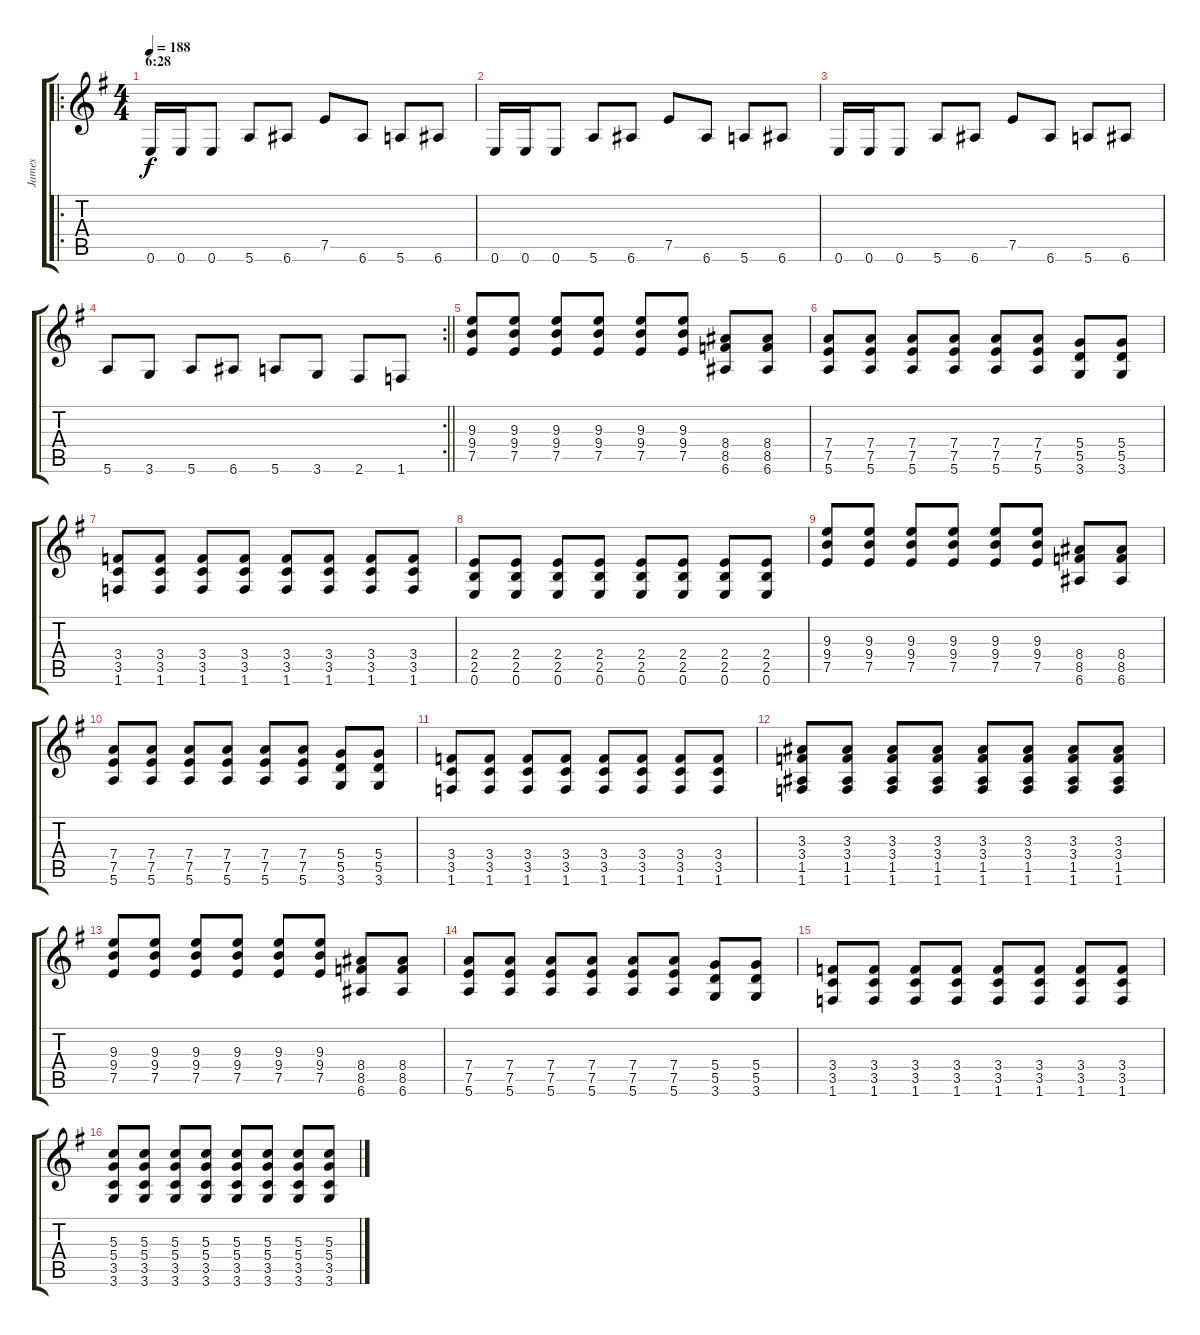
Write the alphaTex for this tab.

\track ("James" "James") {instrument distortionguitar}
\staff {score tabs}
\tuning (E4 B3 G3 D3 A2 E2) {hide}
\ro
\ts (4 4)
\section ("" "6:28")
\tempo 188
\clef g2
\ks eminor
0.6.16{dy f} 0.6.16 0.6.8 5.6.8 6.6.8 7.5.8 6.6.8 5.6.8 6.6.8 |
0.6.16 0.6.16 0.6.8 5.6.8 6.6.8 7.5.8 6.6.8 5.6.8 6.6.8 |
0.6.16 0.6.16 0.6.8 5.6.8 6.6.8 7.5.8 6.6.8 5.6.8 6.6.8 |
\rc 2
\barLineRight lightlight
5.6.8 3.6.8 5.6.8 6.6.8 5.6.8 3.6.8 2.6.8 1.6.8 |
(9.3 9.4 7.5).8 (9.3 9.4 7.5).8 (9.3 9.4 7.5).8 (9.3 9.4 7.5).8 (9.3 9.4 7.5).8 (9.3 9.4 7.5).8 (8.4 8.5 6.6).8 (8.4 8.5 6.6).8 |
(7.4 7.5 5.6).8 (7.4 7.5 5.6).8 (7.4 7.5 5.6).8 (7.4 7.5 5.6).8 (7.4 7.5 5.6).8 (7.4 7.5 5.6).8 (5.4 5.5 3.6).8 (5.4 5.5 3.6).8 |
(3.4 3.5 1.6).8 (3.4 3.5 1.6).8 (3.4 3.5 1.6).8 (3.4 3.5 1.6).8 (3.4 3.5 1.6).8 (3.4 3.5 1.6).8 (3.4 3.5 1.6).8 (3.4 3.5 1.6).8 |
(2.4 2.5 0.6).8 (2.4 2.5 0.6).8 (2.4 2.5 0.6).8 (2.4 2.5 0.6).8 (2.4 2.5 0.6).8 (2.4 2.5 0.6).8 (2.4 2.5 0.6).8 (2.4 2.5 0.6).8 |
(9.3 9.4 7.5).8 (9.3 9.4 7.5).8 (9.3 9.4 7.5).8 (9.3 9.4 7.5).8 (9.3 9.4 7.5).8 (9.3 9.4 7.5).8 (8.4 8.5 6.6).8 (8.4 8.5 6.6).8 |
(7.4 7.5 5.6).8 (7.4 7.5 5.6).8 (7.4 7.5 5.6).8 (7.4 7.5 5.6).8 (7.4 7.5 5.6).8 (7.4 7.5 5.6).8 (5.4 5.5 3.6).8 (5.4 5.5 3.6).8 |
(3.4 3.5 1.6).8 (3.4 3.5 1.6).8 (3.4 3.5 1.6).8 (3.4 3.5 1.6).8 (3.4 3.5 1.6).8 (3.4 3.5 1.6).8 (3.4 3.5 1.6).8 (3.4 3.5 1.6).8 |
(3.3 3.4 1.5 1.6).8 (3.3 3.4 1.5 1.6).8 (3.3 3.4 1.5 1.6).8 (3.3 3.4 1.5 1.6).8 (3.3 3.4 1.5 1.6).8 (3.3 3.4 1.5 1.6).8 (3.3 3.4 1.5 1.6).8 (3.3 3.4 1.5 1.6).8 |
(9.3 9.4 7.5).8 (9.3 9.4 7.5).8 (9.3 9.4 7.5).8 (9.3 9.4 7.5).8 (9.3 9.4 7.5).8 (9.3 9.4 7.5).8 (8.4 8.5 6.6).8 (8.4 8.5 6.6).8 |
(7.4 7.5 5.6).8 (7.4 7.5 5.6).8 (7.4 7.5 5.6).8 (7.4 7.5 5.6).8 (7.4 7.5 5.6).8 (7.4 7.5 5.6).8 (5.4 5.5 3.6).8 (5.4 5.5 3.6).8 |
(3.4 3.5 1.6).8 (3.4 3.5 1.6).8 (3.4 3.5 1.6).8 (3.4 3.5 1.6).8 (3.4 3.5 1.6).8 (3.4 3.5 1.6).8 (3.4 3.5 1.6).8 (3.4 3.5 1.6).8 |
(5.3 5.4 3.5 3.6).8 (5.3 5.4 3.5 3.6).8 (5.3 5.4 3.5 3.6).8 (5.3 5.4 3.5 3.6).8 (5.3 5.4 3.5 3.6).8 (5.3 5.4 3.5 3.6).8 (5.3 5.4 3.5 3.6).8 (5.3 5.4 3.5 3.6).8
